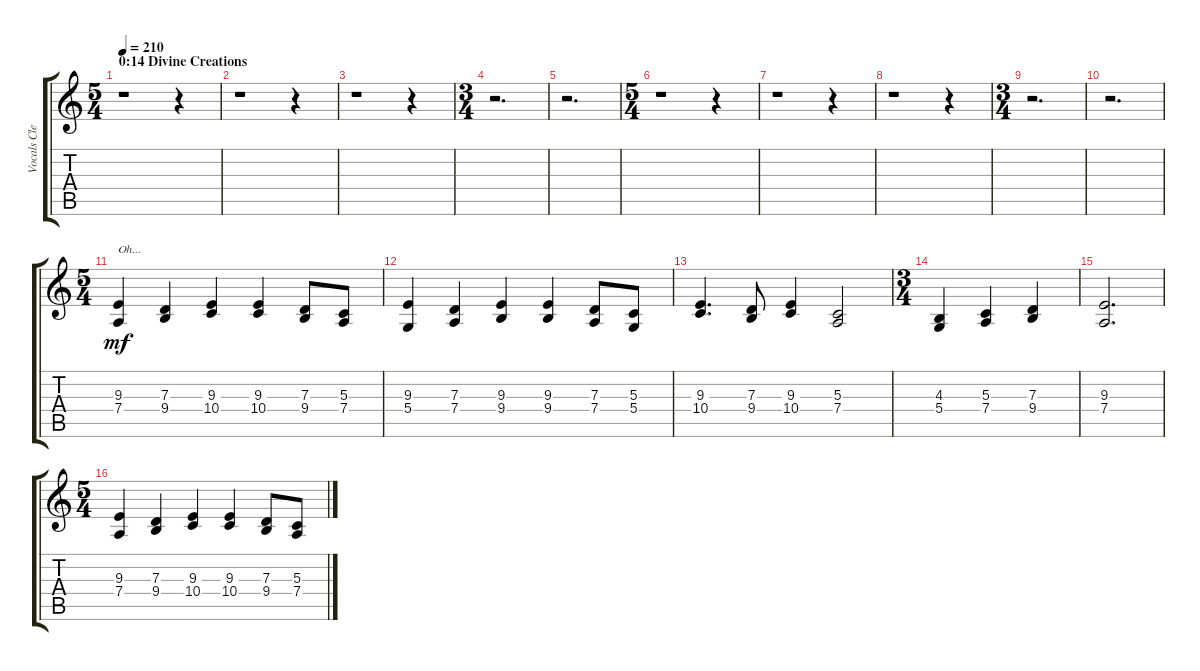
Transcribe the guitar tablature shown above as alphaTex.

\track ("Vocals Clean" "Vocals Cle") {instrument tenorsax}
\staff {score tabs}
\tuning (E4 B3 G3 D3 A2 E2) {hide}
\ts (5 4)
\section ("" "0:14 Divine Creations")
\tempo 210
\clef g2
\ks c
r.1{dy mf} r.4 |
r.1 r.4 |
r.1 r.4 |
\ts (3 4)
r.2{d} |
r.2{d} |
\ts (5 4)
r.1 r.4 |
r.1 r.4 |
r.1 r.4 |
\ts (3 4)
r.2{d} |
r.2{d} |
\ts (5 4)
(9.3 7.4).4{txt "Oh..."} (7.3 9.4).4 (9.3 10.4).4 (9.3 10.4).4 (7.3 9.4).8 (5.3 7.4).8 |
(9.3 5.4).4 (7.3 7.4).4 (9.3 9.4).4 (9.3 9.4).4 (7.3 7.4).8 (5.3 5.4).8 |
(9.3 10.4).4{d} (7.3 9.4).8 (9.3 10.4).4 (5.3 7.4).2 |
\ts (3 4)
(4.3 5.4).4 (5.3 7.4).4 (7.3 9.4).4 |
(9.3 7.4).2{d} |
\ts (5 4)
(9.3 7.4).4 (7.3 9.4).4 (9.3 10.4).4 (9.3 10.4).4 (7.3 9.4).8 (5.3 7.4).8
